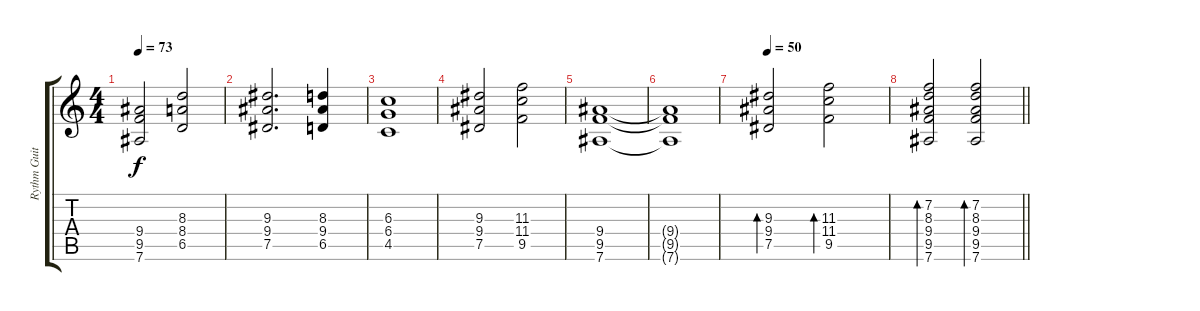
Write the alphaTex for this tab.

\track ("Rythm Guitar" "Rythm Guit") {instrument acousticguitarsteel}
\staff {score tabs}
\tuning (Eb4 Bb3 Gb3 Db3 Ab2 Eb2) {hide}
\ts (4 4)
\tempo 73
\clef g2
\ks c
(9.4 9.5 7.6).2{dy f} (8.3 8.4 6.5).2 |
(9.3 9.4 7.5).2{d} (8.3 9.4 6.5).4 |
(6.3 6.4 4.5).1 |
(9.3 9.4 7.5).2 (11.3 11.4 9.5).2 |
(9.4 9.5 7.6).1{volume 8} |
(9.4{t} 9.5{t} 7.6{t}).1 |
\tempo 50
(9.3 9.4 7.5).2{bd 60 instrument acousticguitarsteel} (11.3 11.4 9.5).2{bd 60} |
\barLineRight lightlight
(7.2 8.3 9.4 9.5 7.6).2{bd 60} (7.2 8.3 9.4 9.5 7.6).2{bd 60}
